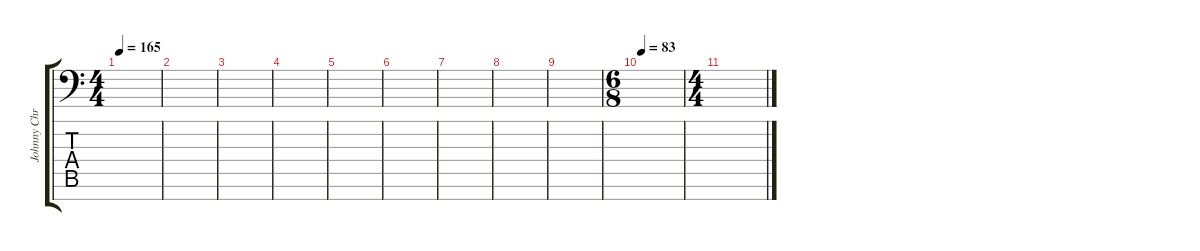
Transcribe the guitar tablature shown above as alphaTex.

\track ("Johnny Christ -- Bass" "Johnny Chr") {instrument overdrivenguitar}
\staff {score tabs}
\tuning (G2 D2 A1 D1 C-1 C-1 C-1) {hide}
\ts (4 4)
\tempo 165
\clef f4
\ks c
|
|
|
|
|
|
|
|
|
\ts (6 8)
\tempo 83
|
\ts (4 4)
